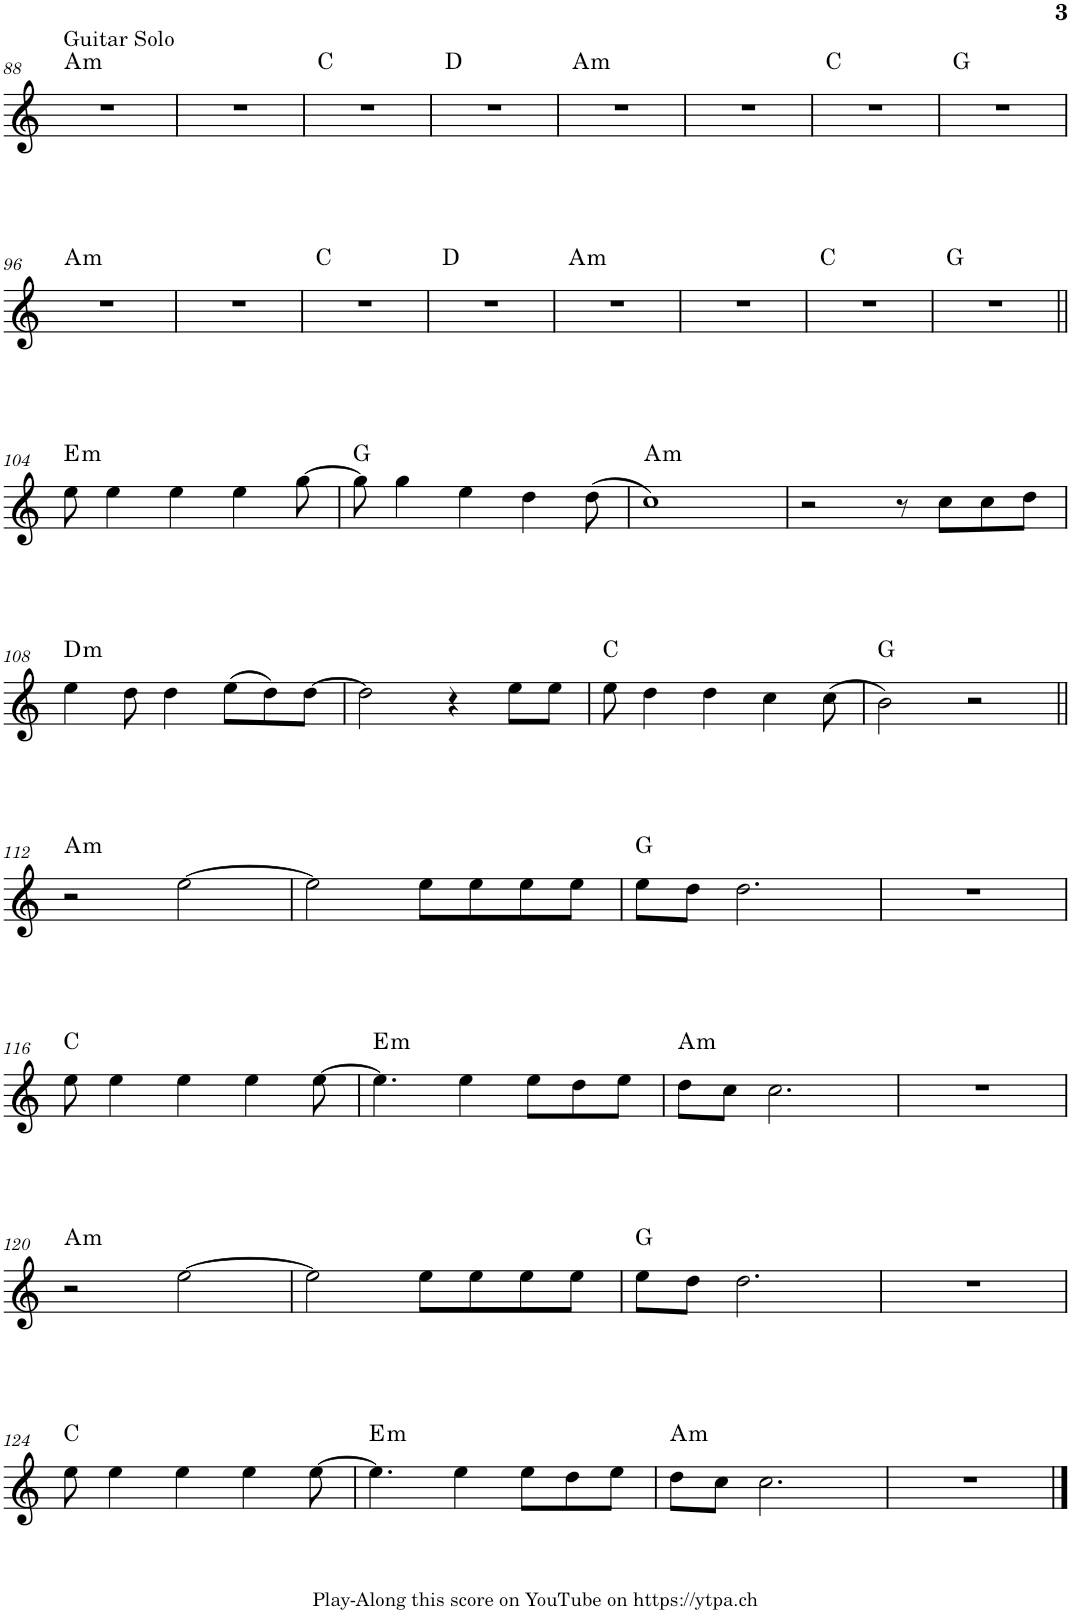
**kern	**harte
*part1	*part1
*staff1	*
*I"Piano	*
*I'Pno.	*
!!LO:PB:g=z
*clefG2	*
*k[]	*
*M4/4	*
*met(c)	*
=88	=88
!LO:TX:a:t=Guitar Solo	!LO:H:kt=m
1r	A:min
=89	=89
1r	.
=90	=90
1r	C:maj
=91	=91
1r	D:maj
=92	=92
!	!LO:H:kt=m
1r	A:min
=93	=93
1r	.
=94	=94
1r	C:maj
=95	=95
1r	G:maj
!!LO:LB:g=z
=96	=96
!	!LO:H:kt=m
1r	A:min
=97	=97
1r	.
=98	=98
1r	C:maj
=99	=99
1r	D:maj
=100	=100
!	!LO:H:kt=m
1r	A:min
=101	=101
1r	.
=102	=102
1r	C:maj
=103	=103
1r	G:maj
!!LO:LB:g=z
=104||	=104||
!	!LO:H:kt=m
8ee\	E:min
4ee\	.
4ee\	.
4ee\	.
[8gg\	.
=105	=105
8gg\]	G:maj
4gg\	.
4ee\	.
4dd\	.
(8dd\	.
=106	=106
!	!LO:H:kt=m
1cc)	A:min
=107	=107
2r	.
8r	.
8cc\L	.
8cc\	.
8dd\J	.
!!LO:LB:g=z
=108	=108
!	!LO:H:kt=m
4ee\	D:min
8dd\	.
4dd\	.
(8ee\L	.
8dd\)	.
[8dd\J	.
=109	=109
2dd\]	.
4r	.
8ee\L	.
8ee\J	.
=110	=110
8ee\	C:maj
4dd\	.
4dd\	.
4cc\	.
(8cc\	.
=111	=111
2b\)	G:maj
2r	.
!!LO:LB:g=z
=112||	=112||
!	!LO:H:kt=m
2r	A:min
[2ee\	.
=113	=113
2ee\]	.
8ee\L	.
8ee\	.
8ee\	.
8ee\J	.
=114	=114
8ee\L	G:maj
8dd\J	.
2.dd\	.
=115	=115
1r	.
!!LO:LB:g=z
=116	=116
8ee\	C:maj
4ee\	.
4ee\	.
4ee\	.
[8ee\	.
=117	=117
!	!LO:H:kt=m
4.ee\]	E:min
4ee\	.
8ee\L	.
8dd\	.
8ee\J	.
=118	=118
!	!LO:H:kt=m
8dd\L	A:min
8cc\J	.
2.cc\	.
=119	=119
1r	.
!!LO:LB:g=z
=120	=120
!	!LO:H:kt=m
2r	A:min
[2ee\	.
=121	=121
2ee\]	.
8ee\L	.
8ee\	.
8ee\	.
8ee\J	.
=122	=122
8ee\L	G:maj
8dd\J	.
2.dd\	.
=123	=123
1r	.
!!LO:LB:g=z
=124	=124
8ee\	C:maj
4ee\	.
4ee\	.
4ee\	.
[8ee\	.
=125	=125
!	!LO:H:kt=m
4.ee\]	E:min
4ee\	.
8ee\L	.
8dd\	.
8ee\J	.
=126	=126
!	!LO:H:kt=m
8dd\L	A:min
8cc\J	.
2.cc\	.
=127	=127
1r	.
==	==
*-	*-
